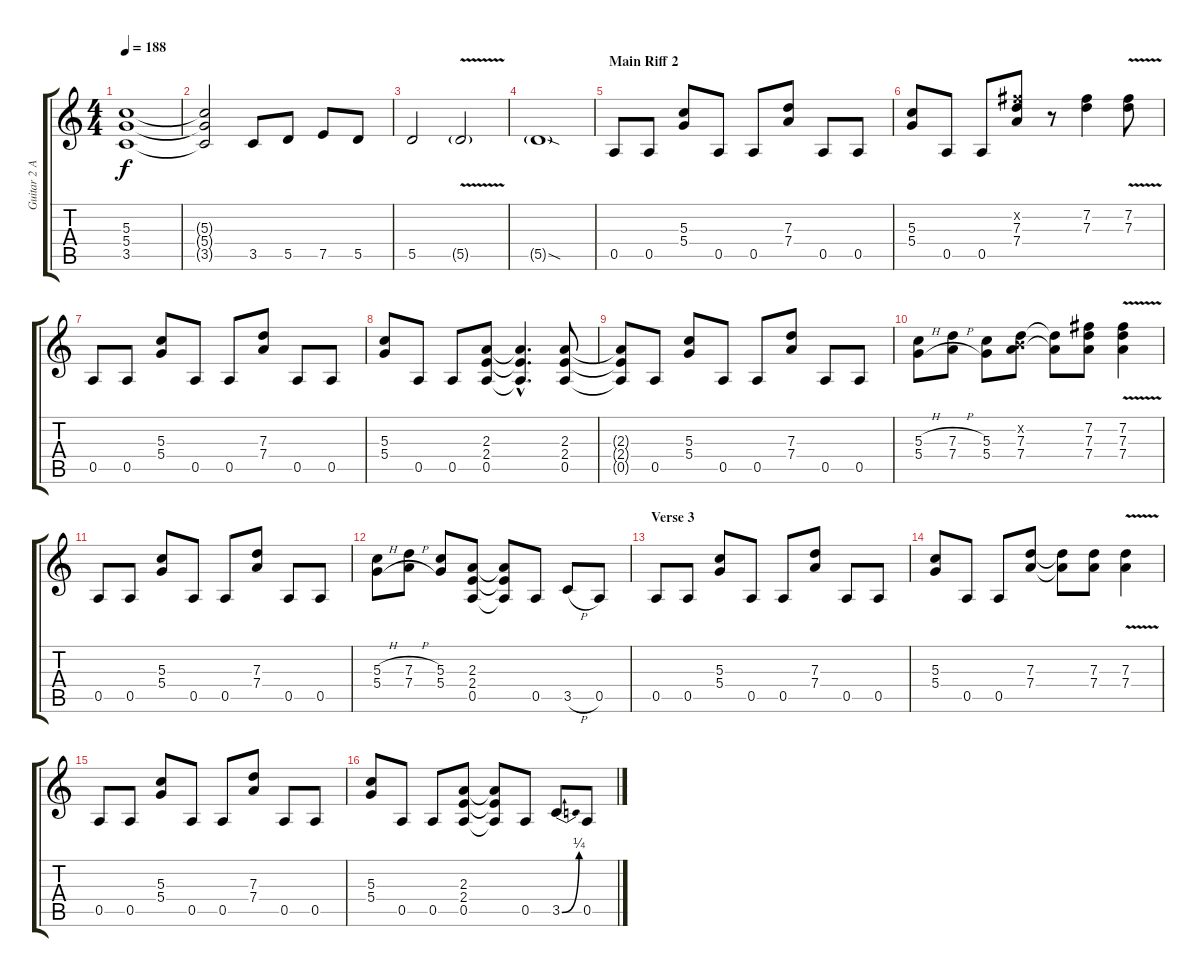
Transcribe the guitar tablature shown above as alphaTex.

\track ("Guitar 2 Adrian Smith" "Guitar 2 A") {instrument distortionguitar}
\staff {score tabs}
\tuning (E4 B3 G3 D3 A2 E2) {hide}
\ts (4 4)
\tempo 188
\clef g2
\ks c
(5.3 5.4 3.5).1{dy f} |
(5.3{t} 5.4{t} 3.5{t}).2 3.5.8 5.5.8 7.5.8 5.5.8 |
5.5.2 5.5{v g}.2 |
5.5{sod g}.1 |
\section ("" "Main Riff 2")
0.5.8 0.5.8 (5.3 5.4).8 0.5.8 0.5.8 (7.3 7.4).8 0.5.8 0.5.8 |
(5.3 5.4).8 0.5.8 0.5.8 (7.2{x} 7.3 7.4).8 r.8 (7.2 7.3).4 (7.2{v} 7.3{v}).8 |
0.5.8 0.5.8 (5.3 5.4).8 0.5.8 0.5.8 (7.3 7.4).8 0.5.8 0.5.8 |
(5.3 5.4).8 0.5.8 0.5.8 (2.3 2.4 0.5).8 (2.3{hac t} 2.4{hac t} 0.5{hac t}).4{d} (2.3 2.4 0.5).8 |
(2.3{t} 2.4{t} 0.5{t}).8 0.5.8 (5.3 5.4).8 0.5.8 0.5.8 (7.3 7.4).8 0.5.8 0.5.8 |
(5.3{h} 5.4{h}).8 (7.3{h} 7.4{h}).8 (5.3 5.4).8 (0.2{x} 7.3 7.4).8 (7.3{t} 7.4{t}).8 (7.2 7.3 7.4).8 (7.2{v} 7.3{v} 7.4{v}).4 |
0.5.8 0.5.8 (5.3 5.4).8 0.5.8 0.5.8 (7.3 7.4).8 0.5.8 0.5.8 |
(5.3{h} 5.4{h}).8 (7.3{h} 7.4{h}).8 (5.3 5.4).8 (2.3 2.4 0.5).8 (2.3{t} 2.4{t} 0.5{t}).8 0.5.8 3.5{h}.8 0.5.8 |
\section ("" "Verse 3")
0.5.8 0.5.8 (5.3 5.4).8 0.5.8 0.5.8 (7.3 7.4).8 0.5.8 0.5.8 |
(5.3 5.4).8 0.5.8 0.5.8 (7.3 7.4).8 (7.3{t} 7.4{t}).8 (7.3 7.4).8 (7.3{v} 7.4{v}).4 |
0.5.8 0.5.8 (5.3 5.4).8 0.5.8 0.5.8 (7.3 7.4).8 0.5.8 0.5.8 |
(5.3 5.4).8 0.5.8 0.5.8 (2.3 2.4 0.5).8 (2.3{t} 2.4{t} 0.5{t}).8 0.5.8 3.5{be (bend 0 0 60 1)}.8 0.5.8
